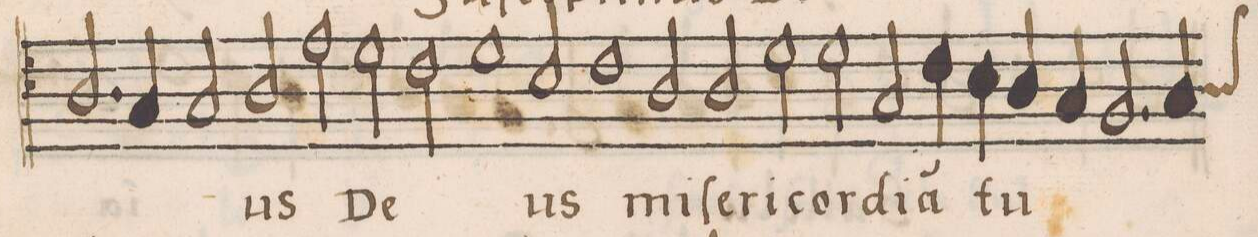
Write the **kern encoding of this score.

**kern	**text
*I"ALTVS	*
*clefC4	*
*k[]	*
*met(C)	*
*M2/1	*
2.A/	.
=5-	=5-
4G/	.
2G/	.
2A/	-us
2e\	De-
=6-	=6-
2d\	.
2c\	.
1d\	.
=7-	=7-
2B/	-us
1c\	.
2A/	mi-
=8-	=8-
2A/	-ſe-
2d\	-ri-
2d\	-cor-
2G/	-di-
=9-	=9-
4c\	-a(m)
4B\	tu-
4A/	.
4G/	.
2.F/	.
*custos:A	*
4G/	.
=10-	=10-
*-	*-
